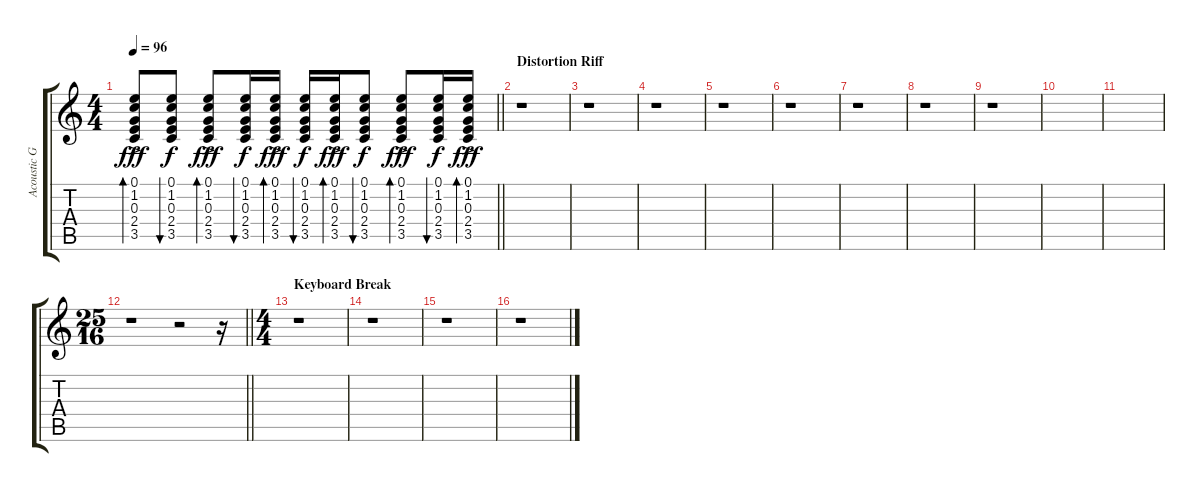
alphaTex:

\track ("Acoustic Gtr" "Acoustic G") {instrument acousticguitarsteel}
\staff {score tabs}
\tuning (E4 B3 G3 D3 A2 D2) {hide}
\ts (4 4)
\tempo 96
\clef g2
\barLineRight lightlight
\ks c
(0.1 1.2 0.3{ac} 2.4 3.5).8{bd 30 dy fff} (0.1 1.2 0.3 2.4 3.5).8{bu 30 dy f} (0.1 1.2 0.3{ac} 2.4 3.5).8{bd 30 dy fff} (0.1 1.2 0.3 2.4 3.5).16{bu 30 dy f} (0.1 1.2 0.3{ac} 2.4 3.5).16{bd 30 dy fff} (0.1 1.2 0.3 2.4 3.5).16{bu 30 dy f} (0.1 1.2 0.3{ac} 2.4 3.5).16{bd 30 dy fff} (0.1 1.2 0.3 2.4 3.5).8{bu 30 dy f} (0.1 1.2 0.3{ac} 2.4 3.5).8{bd 30 dy fff} (0.1 1.2 0.3 2.4 3.5).16{bu 30 dy f} (0.1 1.2 0.3{ac} 2.4 3.5).16{bd 30 dy fff} |
\section ("" "Distortion Riff")
r.1 |
r.1 |
r.1 |
r.1 |
r.1 |
r.1 |
r.1 |
r.1 |
|
|
\ts (25 16)
\barLineRight lightlight
r.1 r.2 r.16 |
\ts (4 4)
\section ("" "Keyboard Break")
r.1 |
r.1 |
r.1 |
r.1
